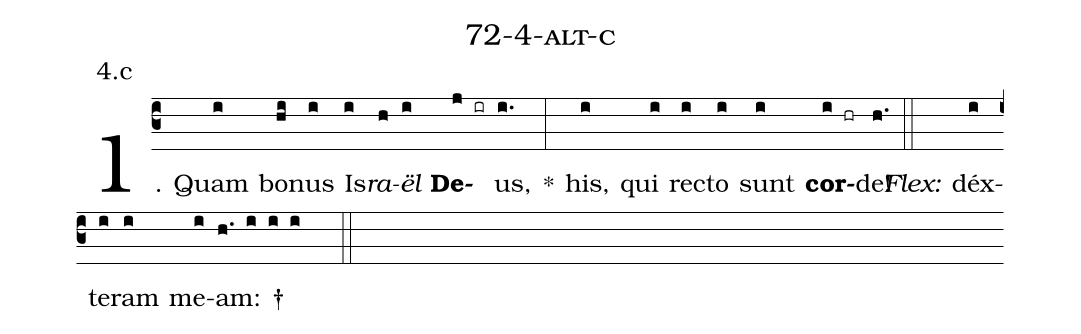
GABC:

name: 72-4-alt-c;
annotation: 4.c;
%%
(c3)1. Quam(i) bo(hi)nus(i) Is(i)<i>ra</i>(h)<i>ël</i>(i) <b>De</b>(j ir)us,(i.) *(:) his,(i) qui(i) rec(i)to(i) sunt(i) <b>cor</b>(i hr)de!(h.) (::)
<i>Flex:</i>()  déx(i)te(i)ram(i) me(i)am: †(h. i i i  ::)
